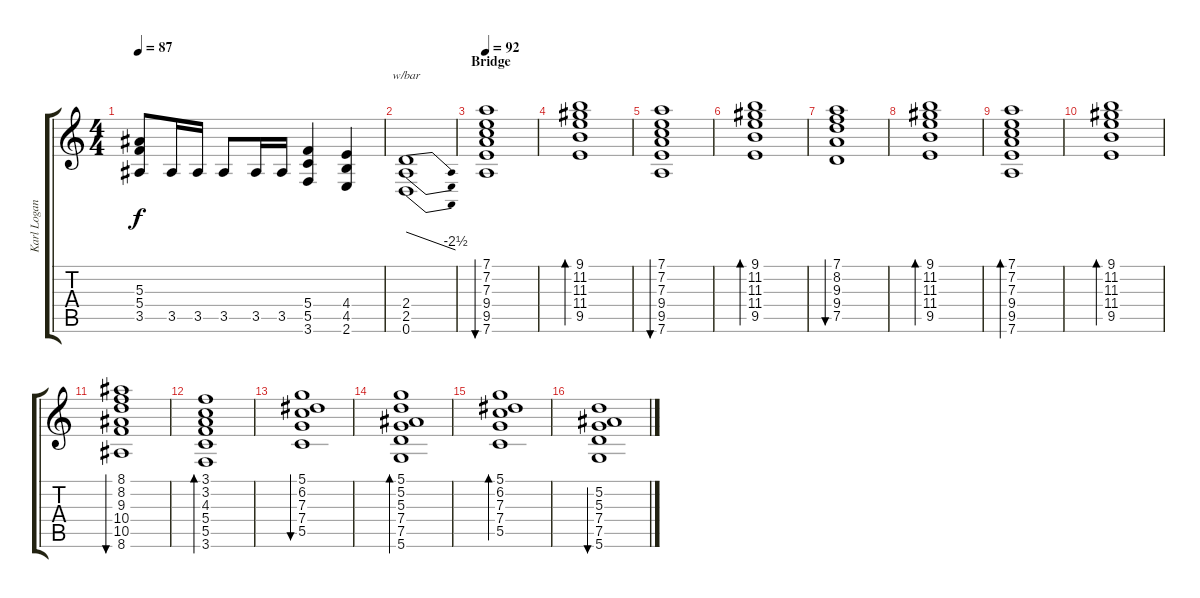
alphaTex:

\track ("Karl Logan" "Karl Logan") {instrument distortionguitar}
\staff {score tabs}
\tuning (D4 A3 F3 C3 G2 D2) {hide}
\ts (4 4)
\tempo 87
\clef g2
\ks c
(5.3 5.4 3.5).8{dy f} 3.5.16 3.5.16 3.5.8 3.5.16 3.5.16 (5.4 5.5 3.6).4 (4.4 4.5 2.6).4 |
(2.4 2.5 0.6).1{tbe (dive default 0 0 60 -10)} |
\section ("" "Bridge")
\tempo 92
(7.1 7.2 7.3 9.4 9.5 7.6).1{bu 240 balance 8 instrument acousticguitarnylon} |
(9.1 11.2 11.3 11.4 9.5).1{bd 240} |
(7.1 7.2 7.3 9.4 9.5 7.6).1{bu 240} |
(9.1 11.2 11.3 11.4 9.5).1{bd 240} |
(7.1 8.2 9.3 9.4 7.5).1{bu 240} |
(9.1 11.2 11.3 11.4 9.5).1{bd 240} |
(7.1 7.2 7.3 9.4 9.5 7.6).1{bd 480} |
(9.1 11.2 11.3 11.4 9.5).1{bd 480} |
(8.1 8.2 9.3 10.4 10.5 8.6).1{bu 240} |
(3.1 3.2 4.3 5.4 5.5 3.6).1{bd 240} |
(5.1 6.2 7.3 7.4 5.5).1{bu 240} |
(5.1 5.2 5.3 7.4 7.5 5.6).1{bd 240} |
(5.1 6.2 7.3 7.4 5.5).1{bd 240} |
(5.2 5.3 7.4 7.5 5.6).1{bu 240}
